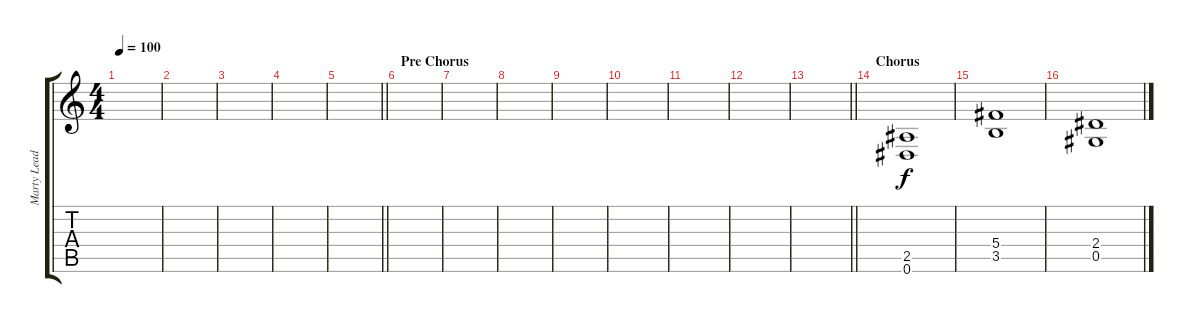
\track ("Marty Lead/Extra Guitar" "Marty Lead") {instrument distortionguitar}
\staff {score tabs}
\tuning (Eb4 Bb3 Gb3 Db3 Ab2 Eb2) {hide}
\ts (4 4)
\tempo 100
\clef g2
\ks c
|
|
|
|
\barLineRight lightlight
|
\section ("" "Pre Chorus")
|
|
|
|
|
|
|
\barLineRight lightlight
|
\section ("" "Chorus")
(2.5 0.6).1 |
(5.4 3.5).1 |
(2.4 0.5).1
